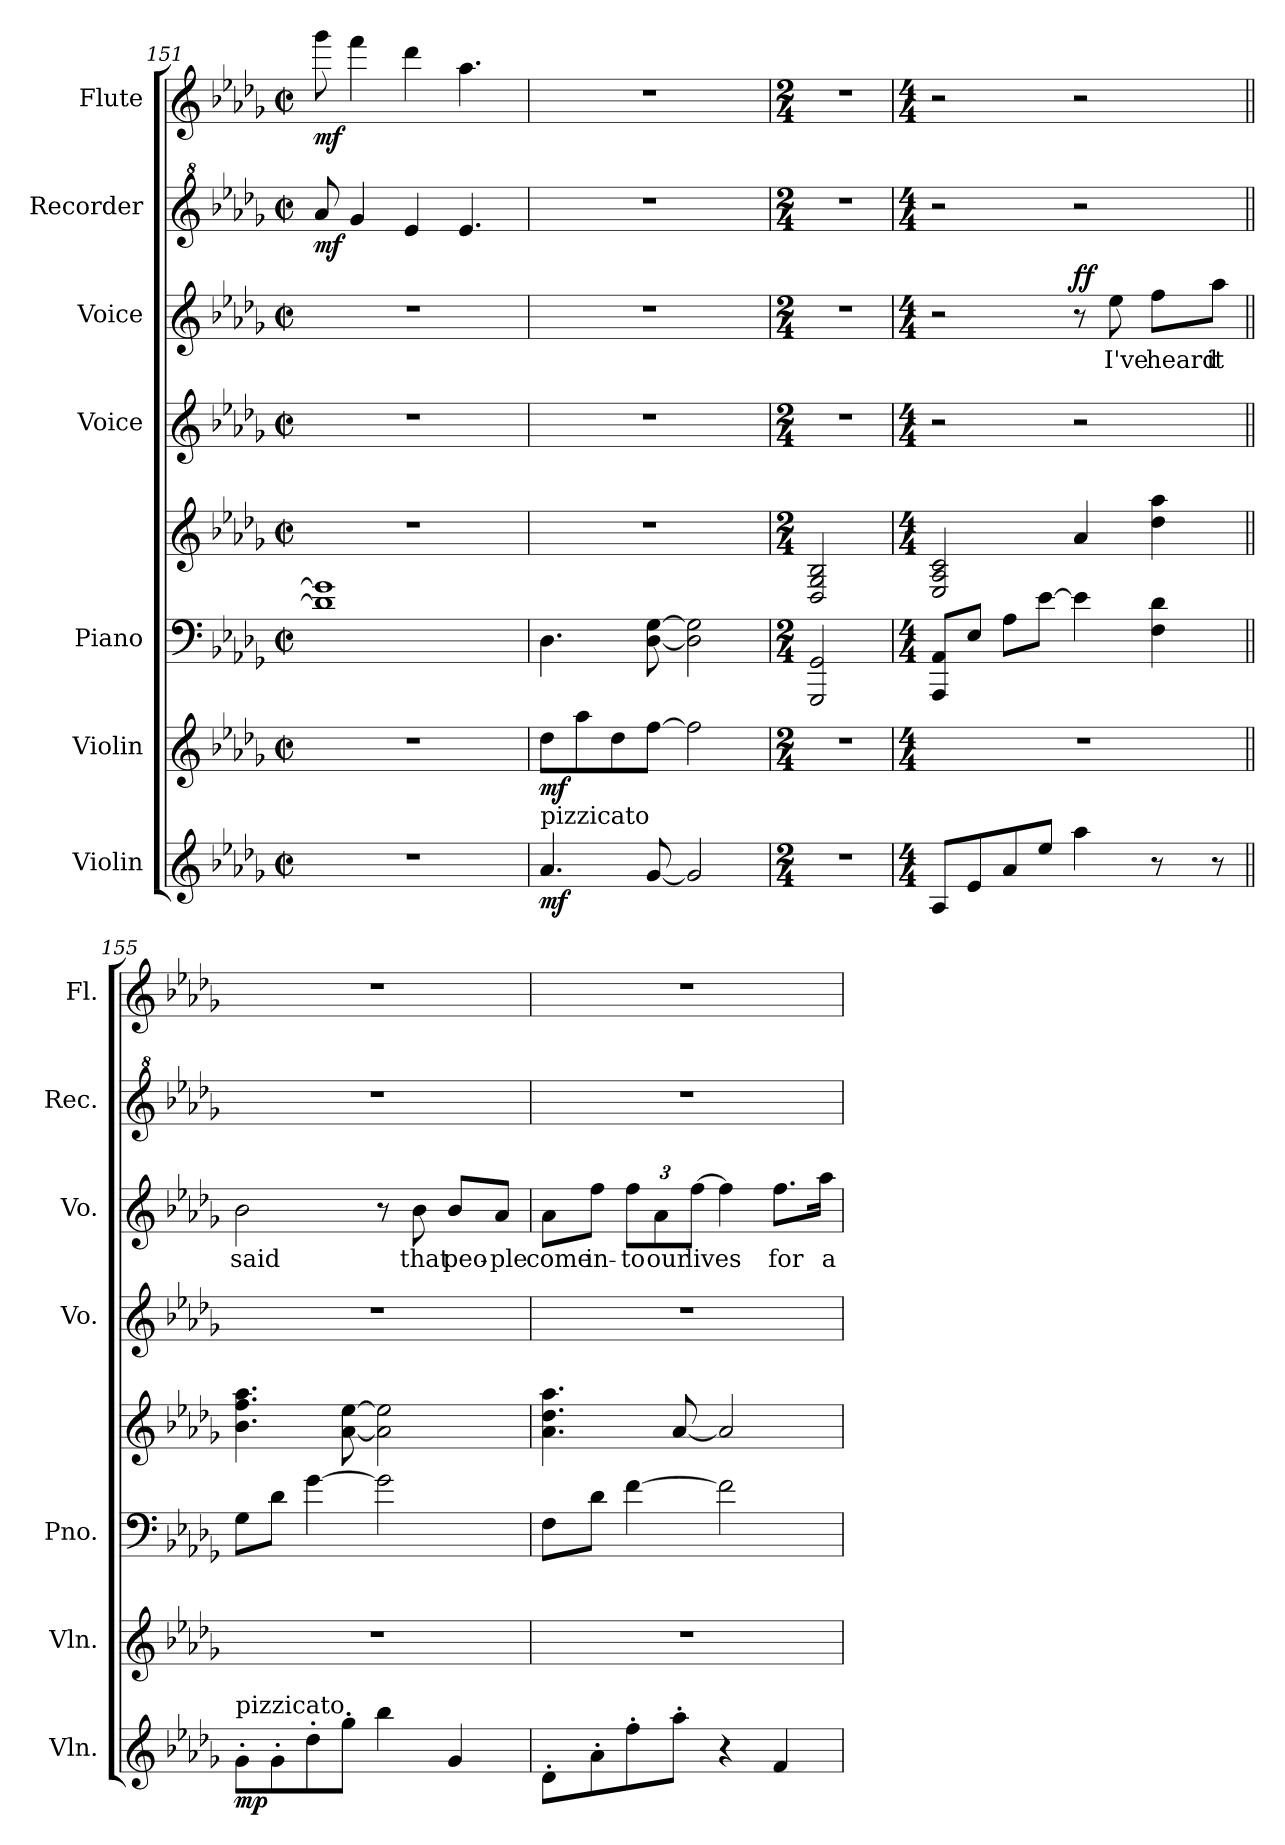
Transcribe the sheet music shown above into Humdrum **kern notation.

**kern	**dynam	**kern	**dynam	**kern	**kern	**kern	**kern	**text	**dynam	**kern	**dynam	**kern	**dynam
*part7	*part7	*part6	*part6	*part5	*part5	*part4	*part3	*part3	*part3	*part2	*part2	*part1	*part1
*staff8	*staff8	*staff7	*staff7	*staff6	*staff5	*staff4	*staff3	*staff3	*staff3	*staff2	*staff2	*staff1	*staff1
*I"Violin	*	*I"Violin	*	*I"Piano	*	*I"Voice	*I"Voice	*	*	*I"Recorder	*	*I"Flute	*
*I'Vln.	*	*I'Vln.	*	*I'Pno.	*	*I'Vo.	*I'Vo.	*	*	*I'Rec.	*	*I'Fl.	*
*clefG2	*	*clefG2	*	*clefF4	*clefG2	*clefG2	*clefG2	*	*	*clefG^2	*	*clefG2	*
*k[b-e-a-d-g-]	*	*k[b-e-a-d-g-]	*	*k[b-e-a-d-g-]	*k[b-e-a-d-g-]	*k[b-e-a-d-g-]	*k[b-e-a-d-g-]	*	*	*k[b-e-a-d-g-]	*	*k[b-e-a-d-g-]	*
*M2/2	*	*M2/2	*	*M2/2	*M2/2	*M2/2	*M2/2	*	*	*M2/2	*	*M2/2	*
*met(c|)	*	*met(c|)	*	*met(c|)	*met(c|)	*met(c|)	*met(c|)	*	*	*met(c|)	*	*met(c|)	*
=151	=151	=151	=151	=151	=151	=151	=151	=151	=151	=151	=151	=151	=151
!	!	!	!	!	!	!	!	!	!	!	!LO:DY:b	!	!LO:DY:b
1r	.	1r	.	1d-] 1g-]	1r	1r	1r	.	.	8aa-/	mf	8ggg-\	mf
.	.	.	.	.	.	.	.	.	.	4gg-/	.	4fff\	.
.	.	.	.	.	.	.	.	.	.	4ee-/	.	4ddd-\	.
.	.	.	.	.	.	.	.	.	.	4.ee-/	.	4.aa-\	.
=152	=152	=152	=152	=152	=152	=152	=152	=152	=152	=152	=152	=152	=152
!LO:TX:a:t=pizzicato	!	!	!	!	!	!	!	!	!	!	!	!	!
!	!LO:DY:b	!	!LO:DY:b	!	!	!	!	!	!	!	!	!	!
4.a-/	mf	8dd-\L	mf	4.D-\	1r	1r	1r	.	.	1r	.	1r	.
.	.	8aa-\	.	.	.	.	.	.	.	.	.	.	.
.	.	8dd-\	.	.	.	.	.	.	.	.	.	.	.
[8g-/	.	[8ff\J	.	[8D-\ [8G-\	.	.	.	.	.	.	.	.	.
2g-/]	.	2ff\]	.	2D-\] 2G-\]	.	.	.	.	.	.	.	.	.
!!LO:PB:g=z
=153	=153	=153	=153	=153	=153	=153	=153	=153	=153	=153	=153	=153	=153
*M2/4	*	*M2/4	*	*M2/4	*M2/4	*M2/4	*M2/4	*	*	*M2/4	*	*M2/4	*
2r	.	2r	.	2GGG-/ 2GG-/	2D-/ 2G-/ 2B-/	2r	2r	.	.	2r	.	2r	.
=154	=154	=154	=154	=154	=154	=154	=154	=154	=154	=154	=154	=154	=154
*M4/4	*	*M4/4	*	*M4/4	*M4/4	*M4/4	*M4/4	*	*	*M4/4	*	*M4/4	*
8A-/L	.	1r	.	8AAA-/ 8AA-/L	2E-/ 2A-/ 2c/	2r	2r	.	.	2r	.	2r	.
8e-/	.	.	.	8E-/J	.	.	.	.	.	.	.	.	.
8a-/	.	.	.	8A-\L	.	.	.	.	.	.	.	.	.
8ee-/J	.	.	.	[8e-\J	.	.	.	.	.	.	.	.	.
!	!	!	!	!	!	!	!	!	!LO:DY:b	!	!	!	!
4aa-\	.	.	.	4e-\]	4a-/	2r	8r	.	ff	2r	.	2r	.
.	.	.	.	.	.	.	8ee-\	I've	.	.	.	.	.
8r	.	.	.	4F\ 4d-\	4dd-\ 4aa-\	.	8ff\L	heard	.	.	.	.	.
8r	.	.	.	.	.	.	8aa-\J	it	.	.	.	.	.
=155||	=155||	=155||	=155||	=155||	=155||	=155||	=155||	=155||	=155||	=155||	=155||	=155||	=155||
!LO:TX:a:t=pizzicato	!	!	!	!	!	!	!	!	!	!	!	!	!
!	!LO:DY:b	!	!	!	!	!	!	!	!	!	!	!	!
8g-'\L	mp	1r	.	8G-\L	4.b-\ 4.ff\ 4.aa-\	1r	2b-\	said	.	1r	.	1r	.
8g-'\	.	.	.	8d-\J	.	.	.	.	.	.	.	.	.
8dd-'\	.	.	.	[4g-\	.	.	.	.	.	.	.	.	.
8gg-'\J	.	.	.	.	[8a-\ [8ee-\	.	.	.	.	.	.	.	.
4bb-\	.	.	.	2g-\]	2a-\] 2ee-\]	.	8r	.	.	.	.	.	.
.	.	.	.	.	.	.	8b-\	that	.	.	.	.	.
4g-/	.	.	.	.	.	.	8b-/L	peo-	.	.	.	.	.
.	.	.	.	.	.	.	8a-/J	-ple	.	.	.	.	.
!!LO:PB:g=z
=156	=156	=156	=156	=156	=156	=156	=156	=156	=156	=156	=156	=156	=156
8d-'\L	.	1r	.	8F\L	4.a-\ 4.dd-\ 4.aa-\	1r	8a-\L	come	.	1r	.	1r	.
8a-'\	.	.	.	8d-\J	.	.	8ff\J	in-	.	.	.	.	.
*	*	*	*	*	*	*	*Xbrackettup	*	*	*	*	*	*
8ff'\	.	.	.	[4f\	.	.	12ff\L	-to	.	.	.	.	.
.	.	.	.	.	.	.	12a-\	our	.	.	.	.	.
8aa-'\J	.	.	.	.	[8a-/	.	.	.	.	.	.	.	.
.	.	.	.	.	.	.	[12ff\J	lives	.	.	.	.	.
4r	.	.	.	2f\]	2a-/]	.	4ff\]	.	.	.	.	.	.
4f/	.	.	.	.	.	.	8.ff\L	for	.	.	.	.	.
.	.	.	.	.	.	.	16aa-\Jk	a	.	.	.	.	.
=	=	=	=	=	=	=	=	=	=	=	=	=	=
*-	*-	*-	*-	*-	*-	*-	*-	*-	*-	*-	*-	*-	*-
